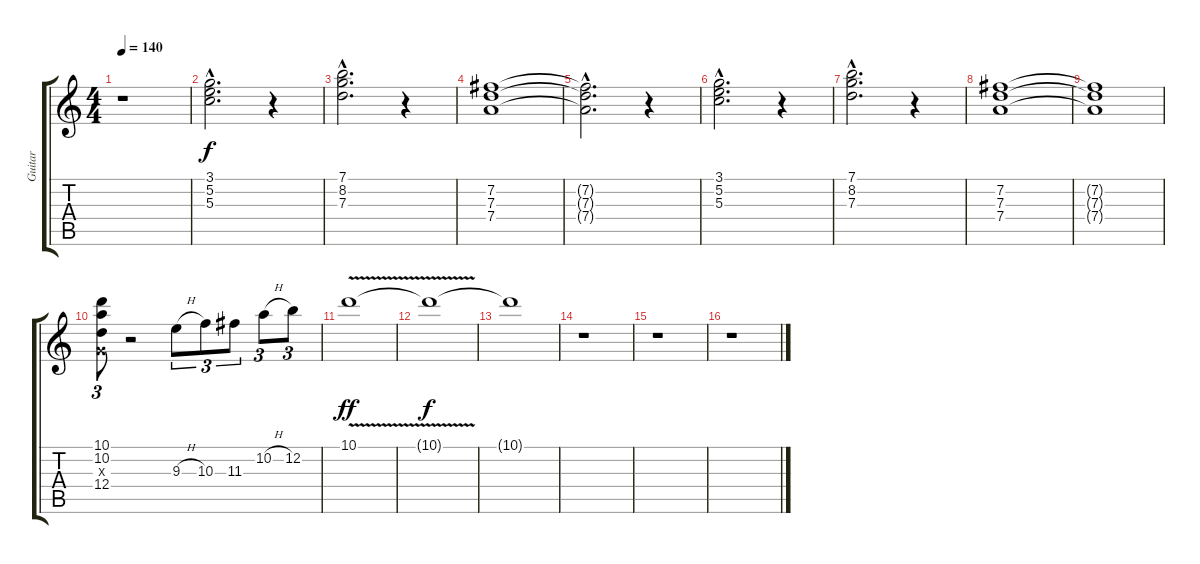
\track ("Guitar" "Guitar") {instrument distortionguitar}
\staff {score tabs}
\tuning (E4 B3 G3 D3 A2 E2) {hide}
\ts (4 4)
\tempo 140
\clef g2
\ks c
r.1{dy f} |
(3.1{hac} 5.2{hac} 5.3{hac}).2{d} r.4 |
(7.1{hac} 8.2{hac} 7.3{hac}).2{d} r.4 |
(7.2 7.3 7.4).1 |
(7.2{hac t} 7.3{hac t} 7.4{hac t}).2{d} r.4 |
(3.1{hac} 5.2{hac} 5.3{hac}).2{d} r.4 |
(7.1{hac} 8.2{hac} 7.3{hac}).2{d} r.4 |
(7.2 7.3 7.4).1 |
(7.2{t} 7.3{t} 7.4{t}).1 |
(10.1 10.2 0.3{x} 12.4).8{tu (3 2)} r.2 9.3{h}.8{tu (3 2)} 10.3.8{tu (3 2)} 11.3.8{tu (3 2)} 10.2{h}.8{tu (3 2)} 12.2.8{tu (3 2)} |
10.1{v}.1{dy ff} |
10.1{t}.1{dy f} |
10.1{t}.1 |
r.1 |
r.1 |
r.1
